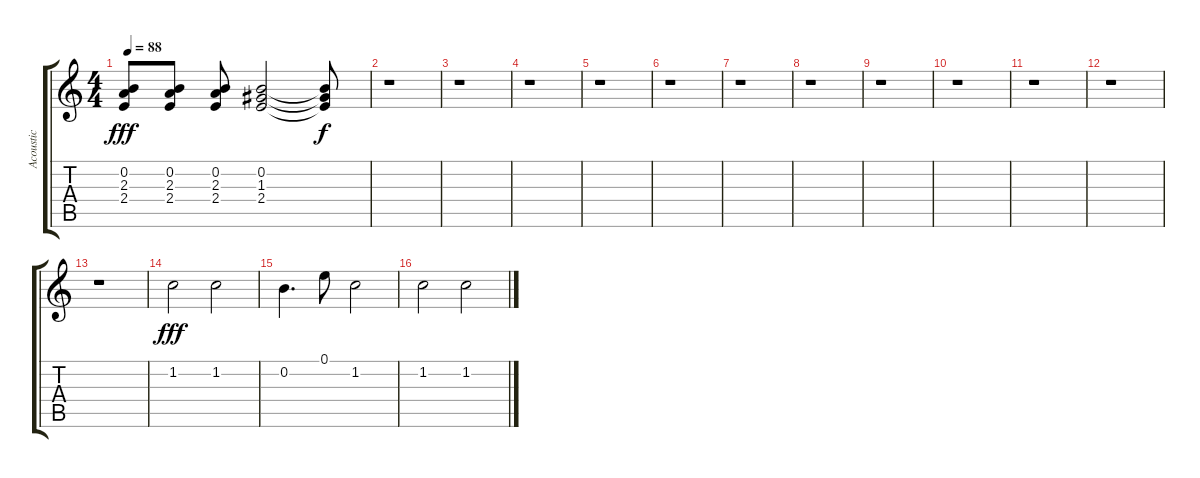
\track ("Acoustic" "Acoustic") {instrument acousticguitarnylon}
\staff {score tabs}
\tuning (E4 B3 G3 D3 A2 E2) {hide}
\ts (4 4)
\tempo 88
\clef g2
\ks c
(0.2 2.3 2.4).8{dy fff} (0.2 2.3 2.4).8 (0.2 2.3 2.4).8 (0.2 1.3 2.4).2 (0.2{t} 1.3{t} 2.4{t}).8{dy f} |
r.1 |
r.1 |
r.1 |
r.1 |
r.1 |
r.1 |
r.1 |
r.1 |
r.1 |
r.1 |
r.1 |
r.1 |
1.2.2{dy fff} 1.2.2 |
0.2.4{d} 0.1.8 1.2.2 |
1.2.2 1.2.2
